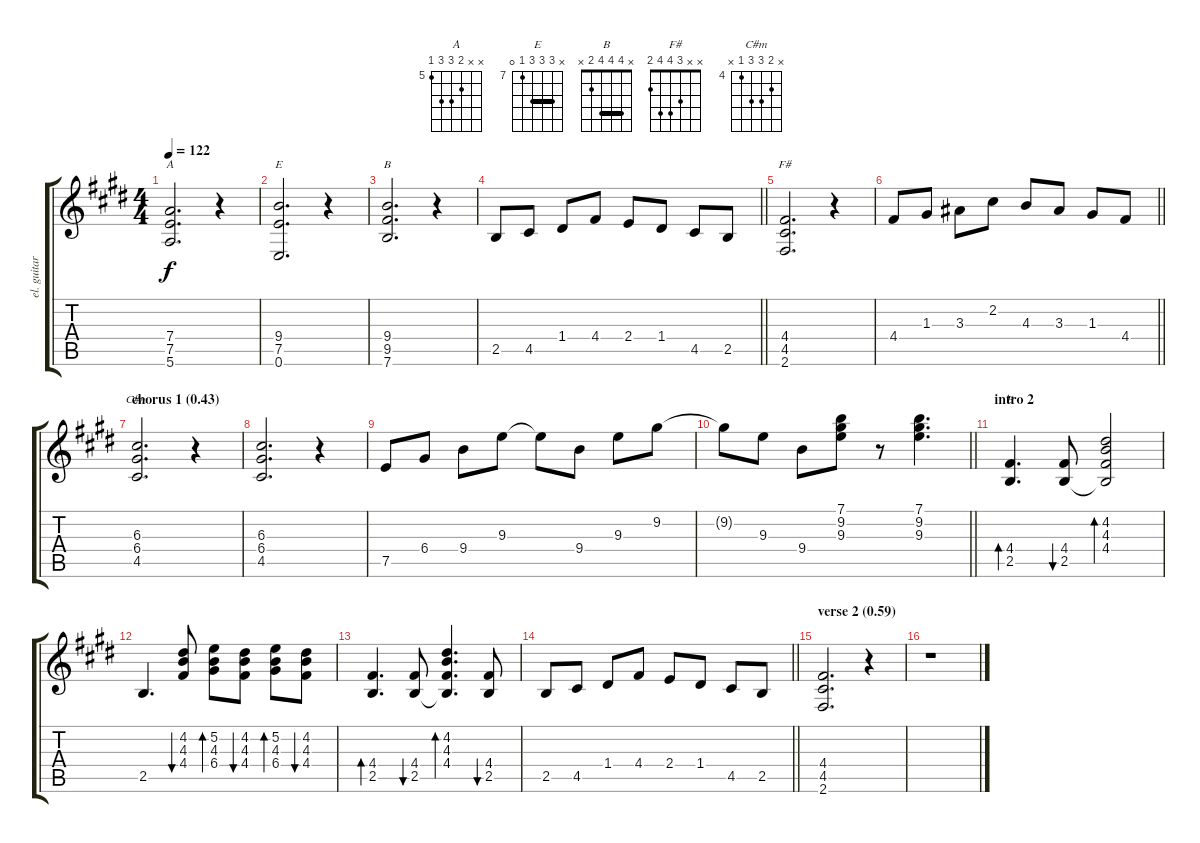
\track ("el. guitar" "el. guitar") {instrument distortionguitar}
\staff {score tabs}
\tuning (E4 B3 G3 D3 A2 E2) {hide}
\chord ("A" x x 6 7 7 5) {firstfret 5}
\chord ("E" x 9 9 9 7 0) {firstfret 7 barre 9}
\chord ("B" x x 8 9 9 7) {firstfret 7}
\chord ("F#" x x 3 4 4 2)
\chord ("C#m" x 5 6 6 4 x) {firstfret 4}
\chord ("B" x 4 4 4 2 x) {barre 4}
\ts (4 4)
\tempo 122
\clef g2
\ks e
(7.4 7.5 5.6).2{d ch "A" dy f} r.4 |
(9.4 7.5 0.6).2{d ch "E"} r.4 |
(9.4 9.5 7.6).2{d ch "B"} r.4 |
\barLineRight lightlight
2.5.8 4.5.8 1.4.8 4.4.8 2.4.8 1.4.8 4.5.8 2.5.8 |
(4.4 4.5 2.6).2{d ch "F#"} r.4 |
\barLineRight lightlight
4.4.8 1.3.8 3.3.8 2.2.8 4.3.8 3.3.8 1.3.8 4.4.8 |
\section ("" "chorus 1 (0.43)")
(6.3 6.4 4.5).2{d ch "C#m"} r.4 |
(6.3 6.4 4.5).2{d} r.4 |
7.5.8 6.4.8 9.4.8 9.3.8 9.3{t}.8 9.4.8 9.3.8 9.2.8 |
\barLineRight lightlight
9.2{t}.8 9.3.8 9.4.8 (7.1 9.2 9.3).8 r.8 (7.1 9.2 9.3).4{d} |
\section ("" "intro 2")
(4.4 2.5).4{d bd 30 ch "B"} (4.4 2.5).8{bu 30} (4.2 4.3 4.4 2.5{t}).2{bd 30} |
2.5.4{d} (4.2 4.3 4.4).8{bu 30} (5.2 4.3 6.4).8{bd 30} (4.2 4.3 4.4).8{bu 30} (5.2 4.3 6.4).8{bd 30} (4.2 4.3 4.4).8{bu 30} |
(4.4 2.5).4{d bd 30} (4.4 2.5).8{bu 30} (4.2 4.3 4.4 2.5{t}).4{d bd 30} (4.4 2.5).8{bu 30} |
\barLineRight lightlight
2.5.8 4.5.8 1.4.8 4.4.8 2.4.8 1.4.8 4.5.8 2.5.8 |
\section ("" "verse 2 (0.59)")
(4.4 4.5 2.6).2{d} r.4 |
r.1
